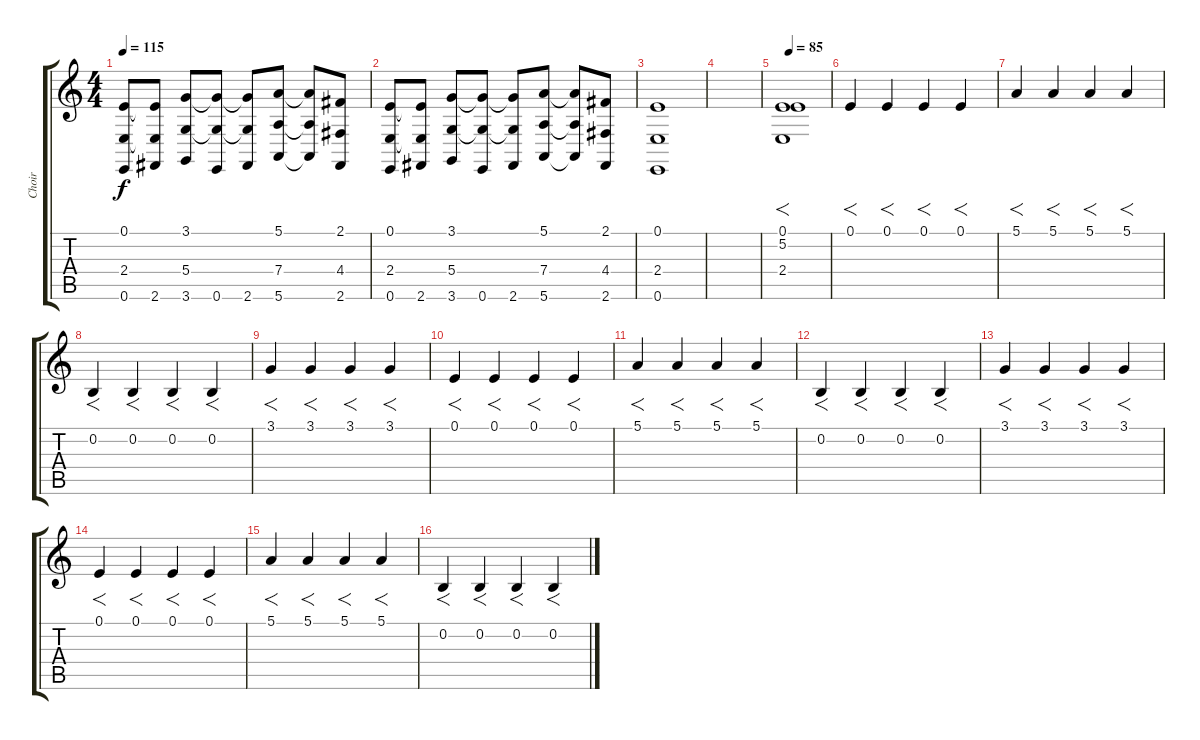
\track ("Choir" "Choir") {instrument choiraahs}
\staff {score tabs}
\tuning (E4 B3 G3 D3 A2 E2) {hide}
\ts (4 4)
\tempo 115
\clef g2
\ks c
(0.1 2.4 0.6).8{dy f} (0.1{t} 2.4{t} 2.6).8 (3.1 5.4 3.6).8 (3.1{t} 5.4{t} 0.6).8 (3.1{t} 5.4{t} 2.6).8 (5.1 7.4 5.6).8 (5.1{t} 7.4{t} 5.6{t}).8 (2.1 4.4 2.6).8 |
(0.1 2.4 0.6).8 (0.1{t} 2.4{t} 2.6).8 (3.1 5.4 3.6).8 (3.1{t} 5.4{t} 0.6).8 (3.1{t} 5.4{t} 2.6).8 (5.1 7.4 5.6).8 (5.1{t} 7.4{t} 5.6{t}).8 (2.1 4.4 2.6).8 |
(0.1 2.4 0.6).1 |
|
\tempo 85
(0.1 5.2 2.4).1{f} |
0.1.4{f volume 12} 0.1.4{f} 0.1.4{f} 0.1.4{f} |
5.1.4{f} 5.1.4{f} 5.1.4{f} 5.1.4{f} |
0.2.4{f} 0.2.4{f} 0.2.4{f} 0.2.4{f} |
3.1.4{f} 3.1.4{f} 3.1.4{f} 3.1.4{f} |
0.1.4{f volume 10} 0.1.4{f} 0.1.4{f} 0.1.4{f} |
5.1.4{f} 5.1.4{f} 5.1.4{f} 5.1.4{f} |
0.2.4{f} 0.2.4{f} 0.2.4{f} 0.2.4{f} |
3.1.4{f} 3.1.4{f} 3.1.4{f} 3.1.4{f} |
0.1.4{f volume 10} 0.1.4{f} 0.1.4{f} 0.1.4{f} |
5.1.4{f} 5.1.4{f} 5.1.4{f} 5.1.4{f} |
0.2.4{f} 0.2.4{f} 0.2.4{f} 0.2.4{f}
